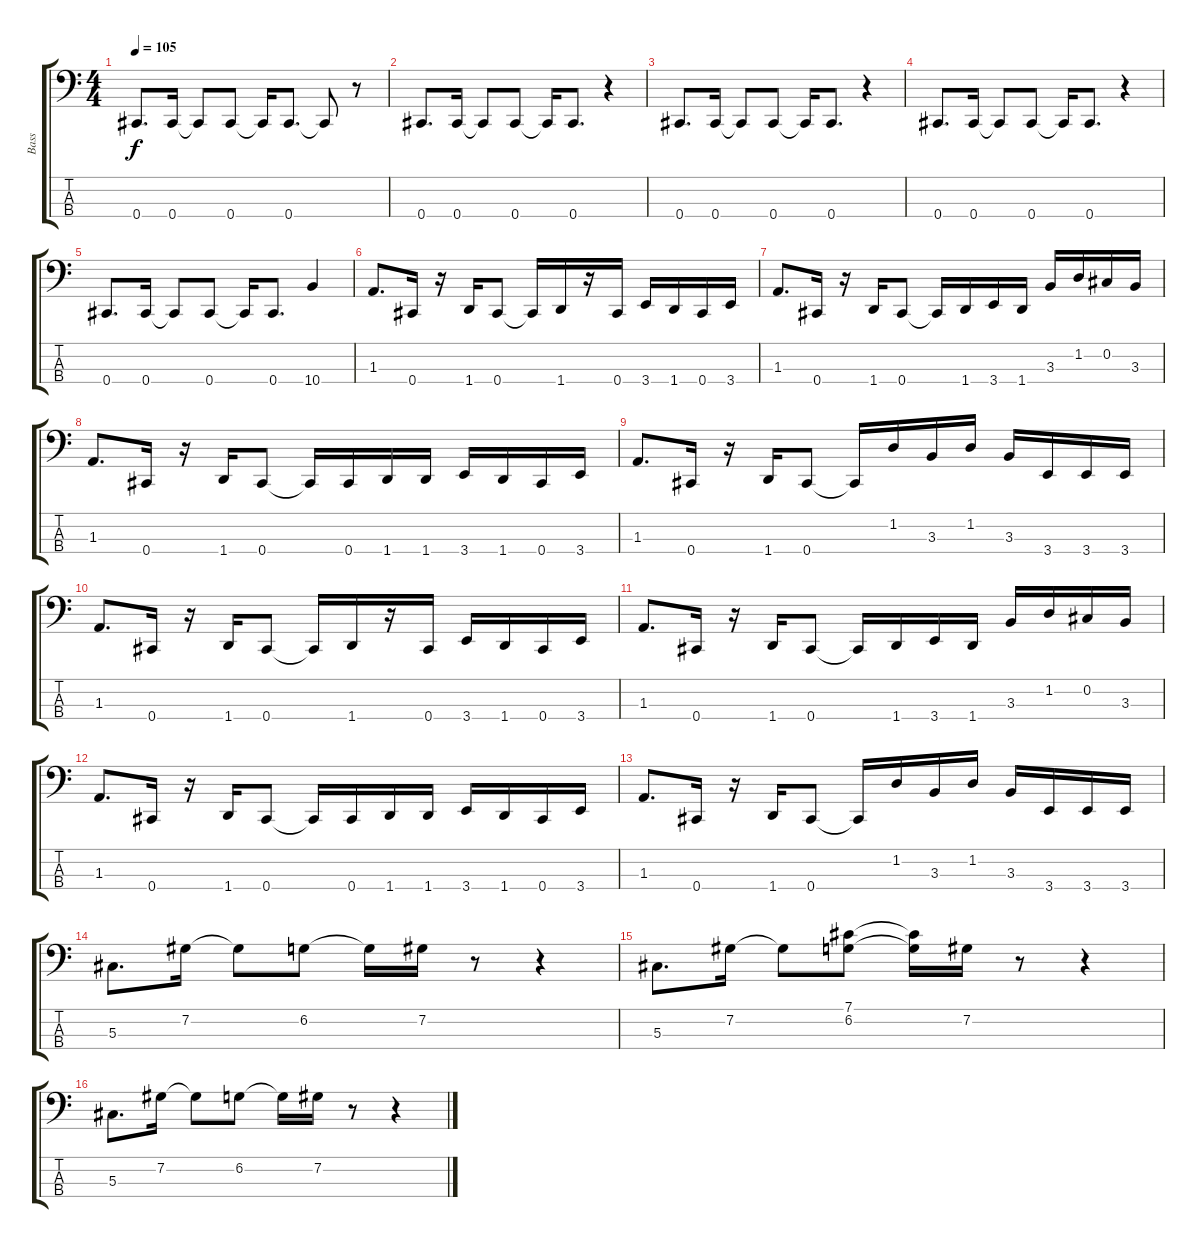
\track ("Bass" "Bass") {instrument electricbasspick}
\staff {score tabs}
\tuning (Gb2 Db2 Ab1 Db1) {hide}
\ts (4 4)
\tempo 105
\clef f4
\ks c
0.4.8{d dy f} 0.4.16 0.4{t}.8 0.4.8 0.4{t}.16 0.4.8{d} 0.4{t}.8 r.8 |
0.4.8{d} 0.4.16 0.4{t}.8 0.4.8 0.4{t}.16 0.4.8{d} r.4 |
0.4.8{d} 0.4.16 0.4{t}.8 0.4.8 0.4{t}.16 0.4.8{d} r.4 |
0.4.8{d} 0.4.16 0.4{t}.8 0.4.8 0.4{t}.16 0.4.8{d} r.4 |
0.4.8{d} 0.4.16 0.4{t}.8 0.4.8 0.4{t}.16 0.4.8{d} 10.4.4 |
1.3.8{d} 0.4.16 r.16 1.4.16 0.4.8 0.4{t}.16 1.4.16 r.16 0.4.16 3.4.16 1.4.16 0.4.16 3.4.16 |
1.3.8{d} 0.4.16 r.16 1.4.16 0.4.8 0.4{t}.16 1.4.16 3.4.16 1.4.16 3.3.16 1.2.16 0.2.16 3.3.16 |
1.3.8{d} 0.4.16 r.16 1.4.16 0.4.8 0.4{t}.16 0.4.16 1.4.16 1.4.16 3.4.16 1.4.16 0.4.16 3.4.16 |
1.3.8{d} 0.4.16 r.16 1.4.16 0.4.8 0.4{t}.16 1.2.16 3.3.16 1.2.16 3.3.16 3.4.16 3.4.16 3.4.16 |
1.3.8{d} 0.4.16 r.16 1.4.16 0.4.8 0.4{t}.16 1.4.16 r.16 0.4.16 3.4.16 1.4.16 0.4.16 3.4.16 |
1.3.8{d} 0.4.16 r.16 1.4.16 0.4.8 0.4{t}.16 1.4.16 3.4.16 1.4.16 3.3.16 1.2.16 0.2.16 3.3.16 |
1.3.8{d} 0.4.16 r.16 1.4.16 0.4.8 0.4{t}.16 0.4.16 1.4.16 1.4.16 3.4.16 1.4.16 0.4.16 3.4.16 |
1.3.8{d} 0.4.16 r.16 1.4.16 0.4.8 0.4{t}.16 1.2.16 3.3.16 1.2.16 3.3.16 3.4.16 3.4.16 3.4.16 |
5.3.8{d} 7.2.16 7.2{t}.8 6.2.8 6.2{t}.16 7.2.16 r.8 r.4 |
5.3.8{d} 7.2.16 7.2{t}.8 (7.1 6.2).8 (7.1{t} 6.2{t}).16 7.2.16 r.8 r.4 |
5.3.8{d} 7.2.16 7.2{t}.8 6.2.8 6.2{t}.16 7.2.16 r.8 r.4
